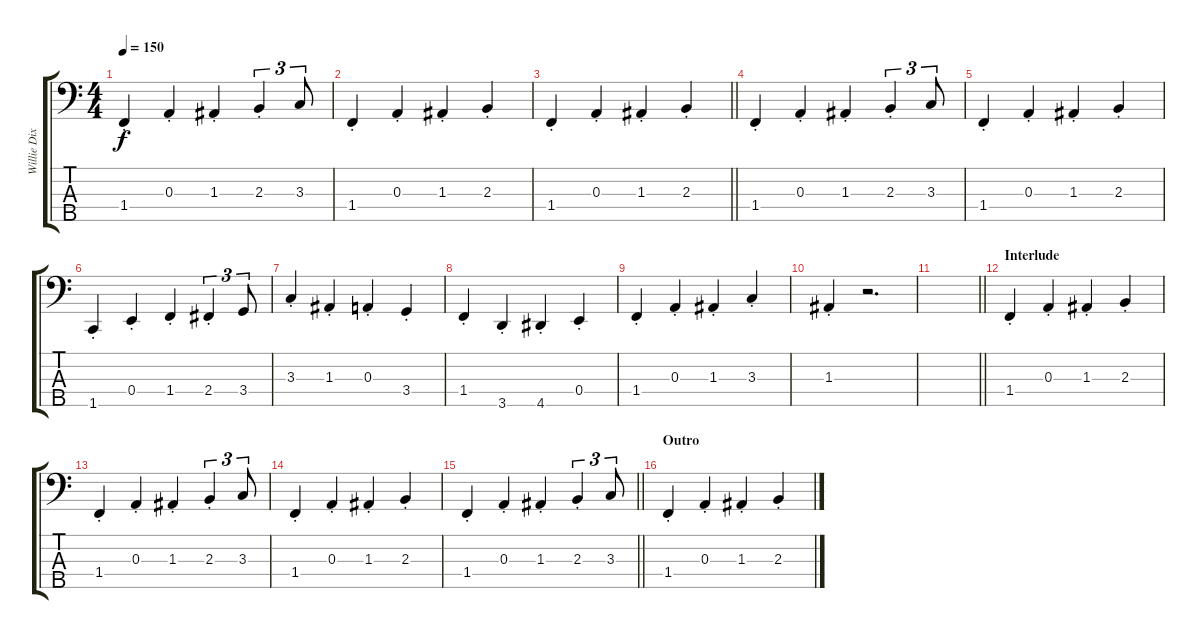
\track ("Willie Dixon" "Willie Dix") {instrument electricbassfinger}
\staff {score tabs}
\tuning (G2 D2 A1 E1 B0) {hide}
\ts (4 4)
\tempo 150
\clef f4
\ks c
1.4{st}.4{dy f} 0.3{st}.4 1.3{st}.4 2.3{st}.4{tu (3 2)} 3.3.8{tu (3 2)} |
1.4{st}.4 0.3{st}.4 1.3{st}.4 2.3{st}.4 |
\barLineRight lightlight
1.4{st}.4 0.3{st}.4 1.3{st}.4 2.3{st}.4 |
1.4{st}.4 0.3{st}.4 1.3{st}.4 2.3{st}.4{tu (3 2)} 3.3.8{tu (3 2)} |
1.4{st}.4 0.3{st}.4 1.3{st}.4 2.3{st}.4 |
1.5{st}.4 0.4{st}.4 1.4{st}.4 2.4{st}.4{tu (3 2)} 3.4.8{tu (3 2)} |
3.3{st}.4 1.3{st}.4 0.3{st}.4 3.4{st}.4 |
1.4{st}.4 3.5{st}.4 4.5{st}.4 0.4{st}.4 |
1.4{st}.4 0.3{st}.4 1.3{st}.4 3.3{st}.4 |
1.3{st}.4 r.2{d} |
\barLineRight lightlight
|
\section ("" "Interlude")
1.4{st}.4 0.3{st}.4 1.3{st}.4 2.3{st}.4 |
1.4{st}.4 0.3{st}.4 1.3{st}.4 2.3{st}.4{tu (3 2)} 3.3.8{tu (3 2)} |
1.4{st}.4 0.3{st}.4 1.3{st}.4 2.3{st}.4 |
\barLineRight lightlight
1.4{st}.4 0.3{st}.4 1.3{st}.4 2.3{st}.4{tu (3 2)} 3.3.8{tu (3 2)} |
\section ("" "Outro")
1.4{st}.4{volume 10} 0.3{st}.4 1.3{st}.4 2.3{st}.4
